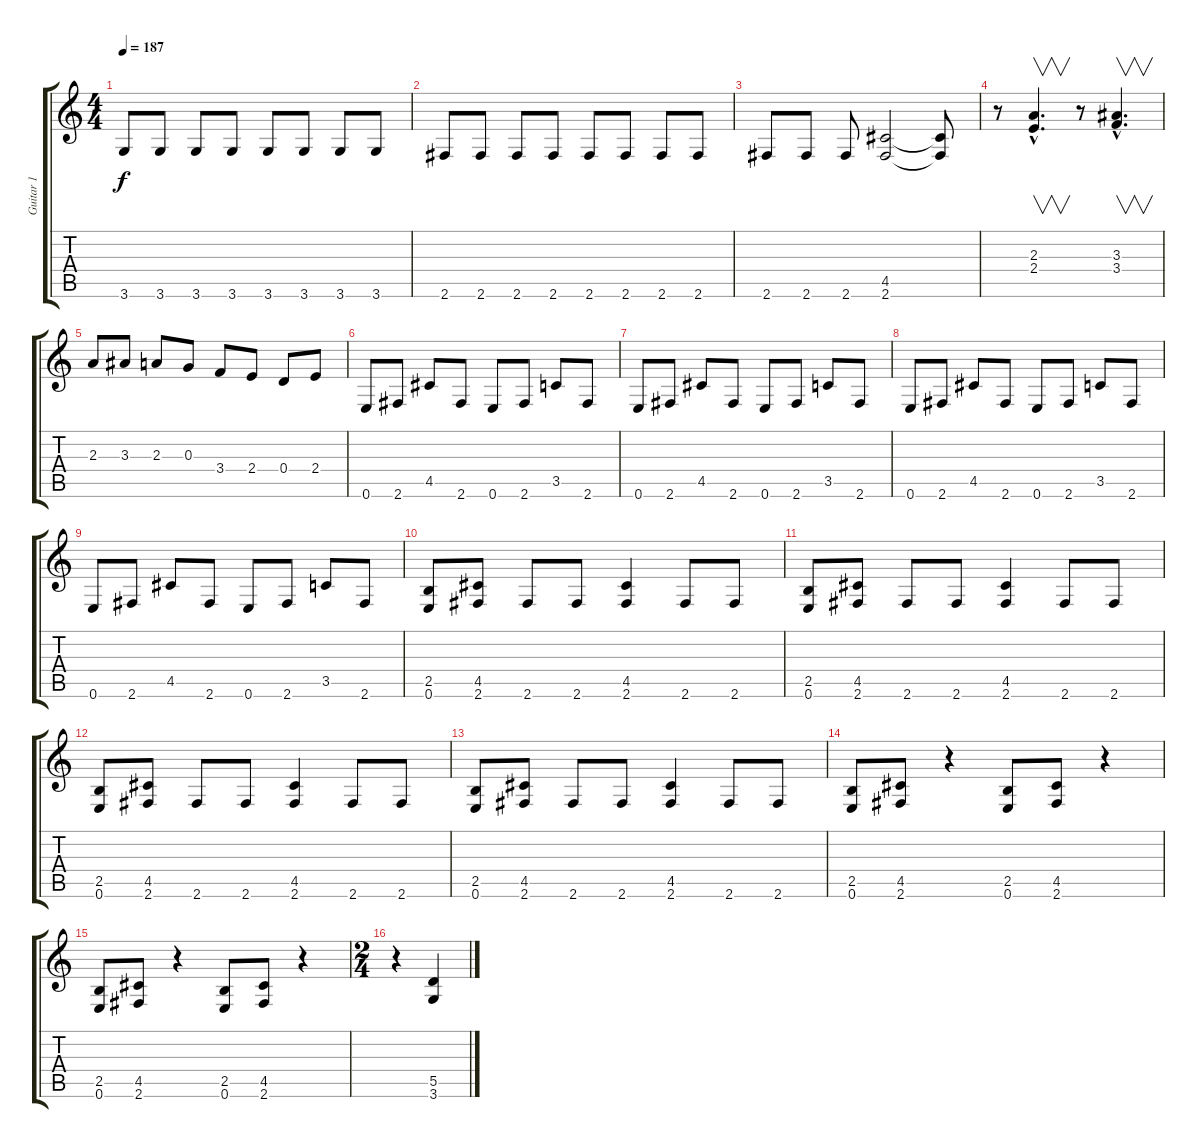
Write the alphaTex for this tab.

\track ("Guitar 1" "Guitar 1") {instrument distortionguitar}
\staff {score tabs}
\tuning (E4 B3 G3 D3 A2 E2) {hide}
\ts (4 4)
\tempo 187
\clef g2
\ks c
3.6.8{dy f} 3.6.8 3.6.8 3.6.8 3.6.8 3.6.8 3.6.8 3.6.8 |
2.6.8 2.6.8 2.6.8 2.6.8 2.6.8 2.6.8 2.6.8 2.6.8 |
2.6.8 2.6.8 2.6.8 (4.5 2.6).2 (4.5{t} 2.6{t}).8 |
r.8 (2.3{hac} 2.4{hac}).4{v d} r.8 (3.3{hac} 3.4{hac}).4{v d} |
2.3.8 3.3.8 2.3.8 0.3.8 3.4.8 2.4.8 0.4.8 2.4.8 |
0.6.8 2.6.8 4.5.8 2.6.8 0.6.8 2.6.8 3.5.8 2.6.8 |
0.6.8 2.6.8 4.5.8 2.6.8 0.6.8 2.6.8 3.5.8 2.6.8 |
0.6.8 2.6.8 4.5.8 2.6.8 0.6.8 2.6.8 3.5.8 2.6.8 |
0.6.8 2.6.8 4.5.8 2.6.8 0.6.8 2.6.8 3.5.8 2.6.8 |
(2.5 0.6).8 (4.5 2.6).8 2.6.8 2.6.8 (4.5 2.6).4 2.6.8 2.6.8 |
(2.5 0.6).8 (4.5 2.6).8 2.6.8 2.6.8 (4.5 2.6).4 2.6.8 2.6.8 |
(2.5 0.6).8 (4.5 2.6).8 2.6.8 2.6.8 (4.5 2.6).4 2.6.8 2.6.8 |
(2.5 0.6).8 (4.5 2.6).8 2.6.8 2.6.8 (4.5 2.6).4 2.6.8 2.6.8 |
(2.5 0.6).8 (4.5 2.6).8 r.4 (2.5 0.6).8 (4.5 2.6).8 r.4 |
(2.5 0.6).8 (4.5 2.6).8 r.4 (2.5 0.6).8 (4.5 2.6).8 r.4 |
\ts (2 4)
r.4 (5.5 3.6).4
